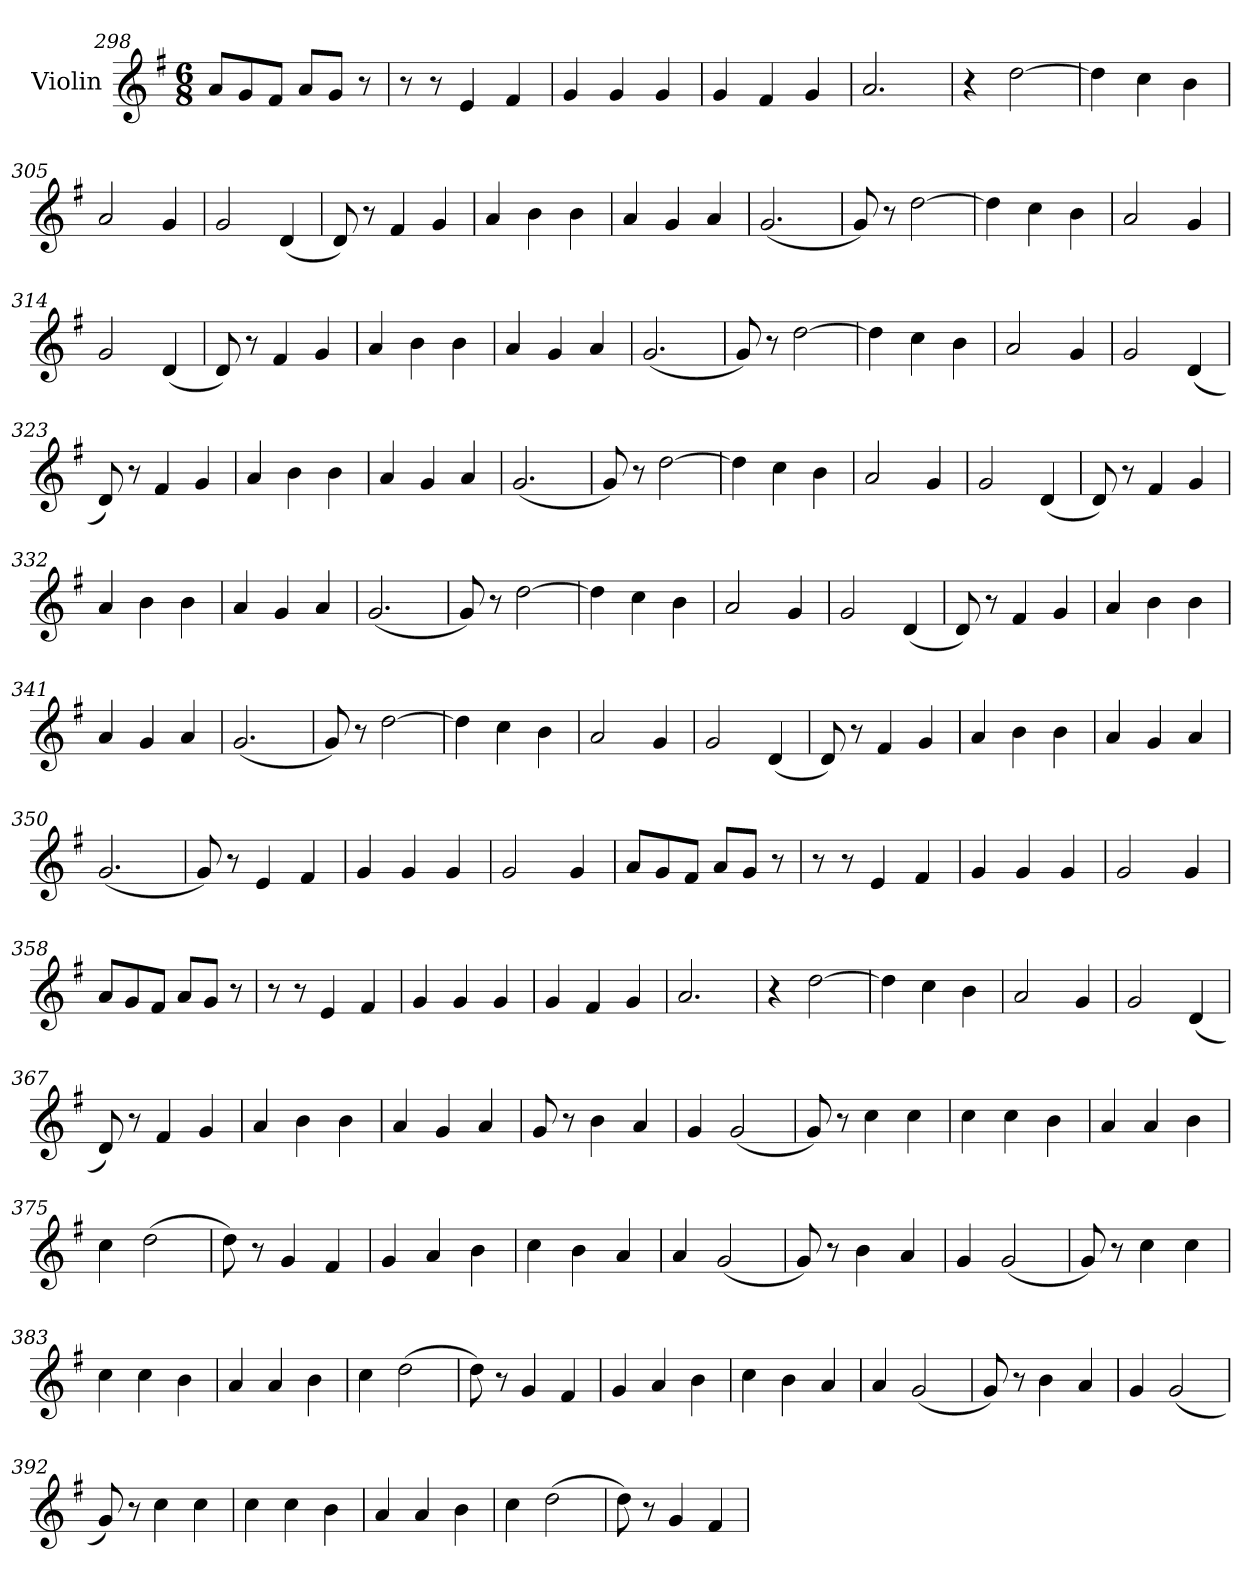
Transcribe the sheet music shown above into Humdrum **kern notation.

**kern
*part1
*staff1
*I"Violin
*clefG2
*k[f#]
*G:
*M6/8
=298
8a/L
8g/
8f#/J
8a/L
8g/J
8r
=299
8r
8r
4e/
4f#/
=300
4g/
4g/
4g/
=301
4g/
4f#/
4g/
=302
2.a/
=303
4r
[2dd\
!!LO:PB:g=z
=304
4dd\]
4cc\
4b\
=305
2a/
4g/
=306
2g/
(<4d/
=307
8d/)
8r
4f#/
4g/
=308
4a/
4b\
4b\
=309
4a/
4g/
4a/
=310
(<2.g/
=311
8g/)
8r
[2dd\
!!LO:LB:g=z
=312
4dd\]
4cc\
4b\
=313
2a/
4g/
=314
2g/
(<4d/
=315
8d/)
8r
4f#/
4g/
=316
4a/
4b\
4b\
=317
4a/
4g/
4a/
=318
(<2.g/
=319
8g/)
8r
[2dd\
!!LO:LB:g=z
=320
4dd\]
4cc\
4b\
=321
2a/
4g/
=322
2g/
(<4d/
=323
8d/)
8r
4f#/
4g/
=324
4a/
4b\
4b\
=325
4a/
4g/
4a/
=326
(<2.g/
=327
8g/)
8r
[2dd\
!!LO:LB:g=z
=328
4dd\]
4cc\
4b\
=329
2a/
4g/
=330
2g/
(<4d/
=331
8d/)
8r
4f#/
4g/
=332
4a/
4b\
4b\
=333
4a/
4g/
4a/
=334
(<2.g/
=335
8g/)
8r
[2dd\
!!LO:LB:g=z
=336
4dd\]
4cc\
4b\
=337
2a/
4g/
=338
2g/
(<4d/
=339
8d/)
8r
4f#/
4g/
=340
4a/
4b\
4b\
=341
4a/
4g/
4a/
=342
(<2.g/
=343
8g/)
8r
[2dd\
!!LO:LB:g=z
=344
4dd\]
4cc\
4b\
=345
2a/
4g/
=346
2g/
(<4d/
=347
8d/)
8r
4f#/
4g/
=348
4a/
4b\
4b\
=349
4a/
4g/
4a/
=350
(<2.g/
!!LO:LB:g=z
=351
8g/)
8r
4e/
4f#/
=352
4g/
4g/
4g/
=353
2g/
4g/
=354
8a/L
8g/
8f#/J
8a/L
8g/J
8r
=355
8r
8r
4e/
4f#/
=356
4g/
4g/
4g/
=357
2g/
4g/
!!LO:LB:g=z
=358
8a/L
8g/
8f#/J
8a/L
8g/J
8r
=359
8r
8r
4e/
4f#/
=360
4g/
4g/
4g/
=361
4g/
4f#/
4g/
=362
2.a/
=363
4r
[2dd\
=364
4dd\]
4cc\
4b\
!!LO:PB:g=z
=365
2a/
4g/
=366
2g/
(<4d/
=367
8d/)
8r
4f#/
4g/
=368
4a/
4b\
4b\
=369
4a/
4g/
4a/
=370
*MM150
8g/
8r
4b\
4a/
=371
4g/
(<2g/
!!LO:LB:g=z
=372
8g/)
8r
4cc\
4cc\
=373
4cc\
4cc\
4b\
=374
4a/
4a/
4b\
=375
4cc\
(>2dd\
=376
8dd\)
8r
4g/
4f#/
=377
4g/
4a/
4b\
=378
4cc\
4b\
4a/
!!LO:LB:g=z
=379
4a/
(<2g/
=380
8g/)
8r
4b\
4a/
=381
4g/
(<2g/
=382
8g/)
8r
4cc\
4cc\
=383
4cc\
4cc\
4b\
=384
4a/
4a/
4b\
=385
4cc\
(>2dd\
!!LO:LB:g=z
=386
8dd\)
8r
4g/
4f#/
=387
4g/
4a/
4b\
=388
4cc\
4b\
4a/
=389
4a/
(<2g/
=390
8g/)
8r
4b\
4a/
=391
4g/
(<2g/
=392
8g/)
8r
4cc\
4cc\
!!LO:LB:g=z
=393
4cc\
4cc\
4b\
=394
4a/
4a/
4b\
=395
4cc\
(>2dd\
=396
8dd\)
8r
4g/
4f#/
=
*-
